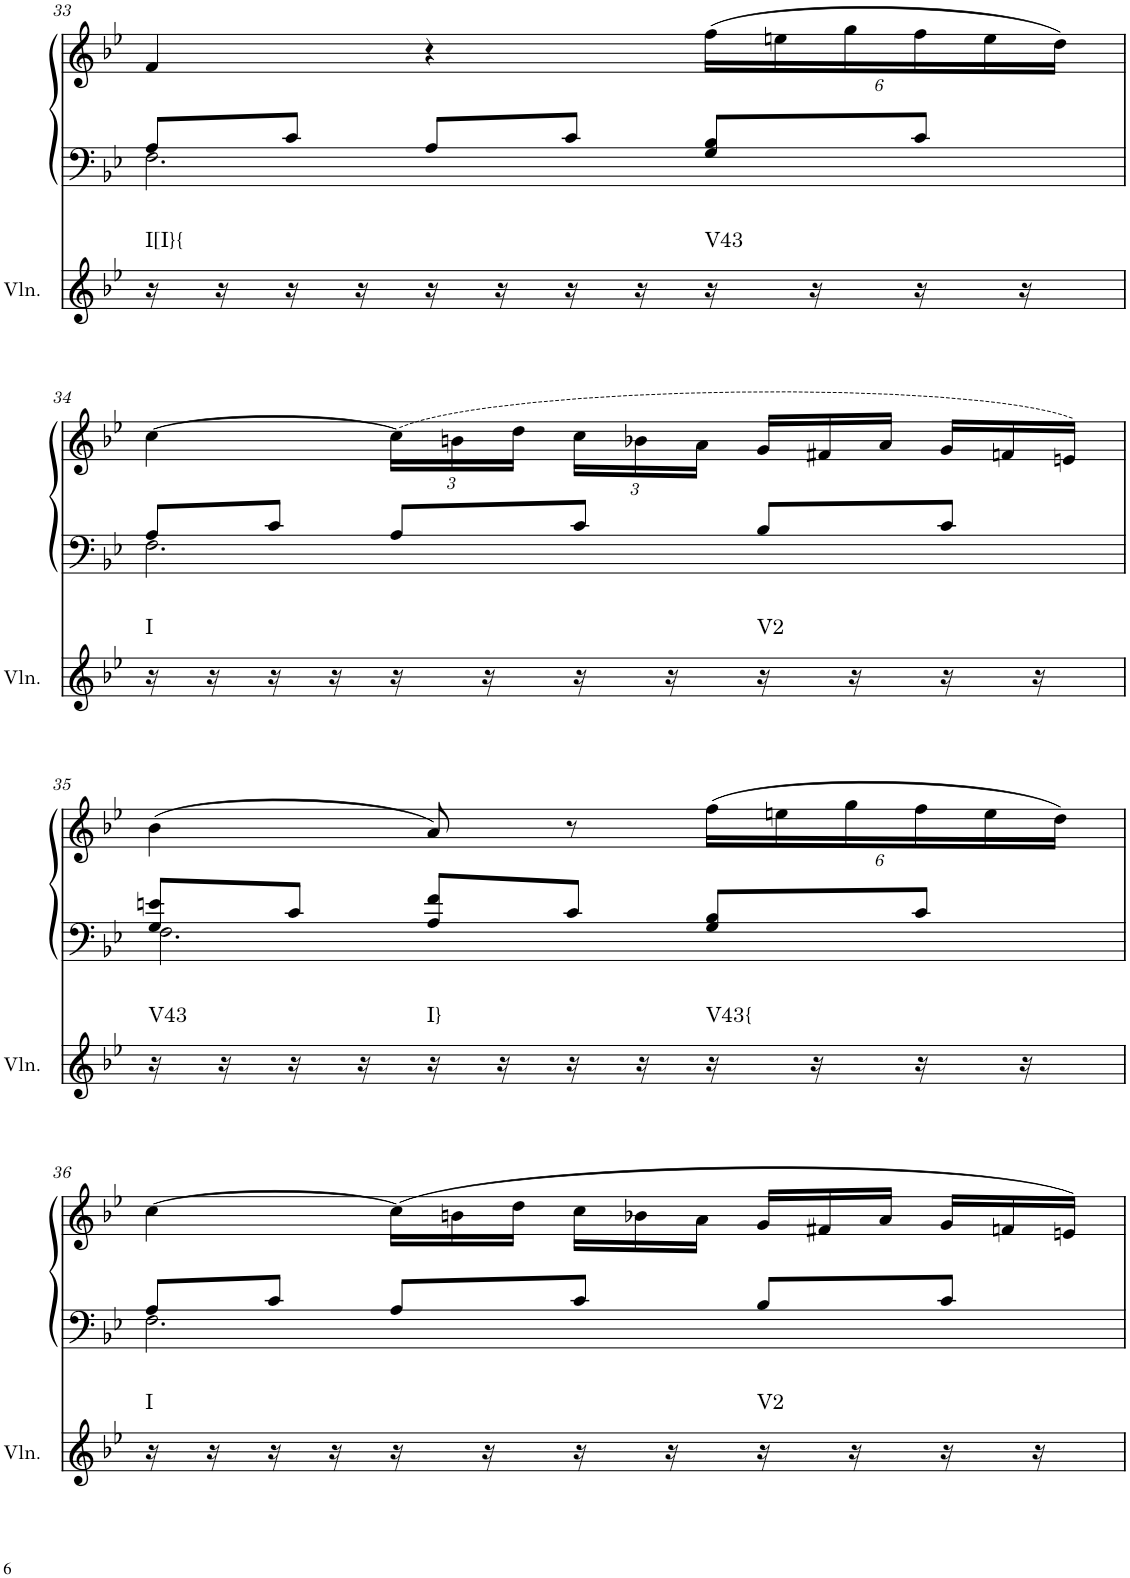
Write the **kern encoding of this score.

**kern	**harte	**kern	**kern
*part2	*part2	*part1	*part1
*staff3	*	*staff2	*staff1
*I"Violin	*	*I"unbenannt2	*
*I'Vln.	*	*	*
!!LO:PB:g=z
*clefG2	*	*clefF4	*clefG2
*k[b-e-]	*	*k[b-e-]	*k[b-e-]
*M3/4	*	*M3/4	*M3/4
=33	=33	=33	=33
*	*	*^	*
!	!LO:H:kt=I[I}{	!	!	!
16r	N	8A/L	2.F\	4f/
16r	.	.	.	.
16r	.	8c/J	.	.
16r	.	.	.	.
16r	.	8A/L	.	4r
16r	.	.	.	.
16r	.	8c/J	.	.
16r	.	.	.	.
*	*	*	*	*Xbrackettup
!	!LO:H:kt=V43	!	!	!
16r	N	8G/ 8B-/L	.	(24ff\LL
.	.	.	.	24een\
16r	.	.	.	.
.	.	.	.	24gg\
16r	.	8c/J	.	24ff\
.	.	.	.	24ee\
16r	.	.	.	.
.	.	.	.	24dd\JJ)
!!LO:LB:g=z
=34	=34	=34	=34	=34
!	!LO:H:kt=I	!	!	!
16r	N	8A/L	2.F\	[4cc\
16r	.	.	.	.
16r	.	8c/J	.	.
16r	.	.	.	.
16r	.	8A/L	.	(24cc\LL]
.	.	.	.	24bn\
16r	.	.	.	.
.	.	.	.	24dd\JJ
16r	.	8c/J	.	24cc\LL
.	.	.	.	24b-X\
16r	.	.	.	.
.	.	.	.	24a\JJ
*	*	*	*	*Xtuplet
!	!LO:H:kt=V2	!	!	!
16r	N	8B-/L	.	24g/LL
.	.	.	.	24f#X/
16r	.	.	.	.
.	.	.	.	24a/JJ
16r	.	8c/J	.	24g/LL
.	.	.	.	24fn/
16r	.	.	.	.
.	.	.	.	24en/JJ)
!!LO:LB:g=z
=35	=35	=35	=35	=35
!	!LO:H:kt=V43	!	!	!
16r	N	8G/ 8en/L	2.F\	(4b-\
16r	.	.	.	.
16r	.	8c/J	.	.
16r	.	.	.	.
!	!LO:H:kt=I}	!	!	!
16r	N	8A/ 8f/L	.	8a/)
16r	.	.	.	.
16r	.	8c/J	.	8r
16r	.	.	.	.
*	*	*	*	*tuplet
!	!LO:H:kt=V43{	!	!	!
16r	N	8G/ 8B-/L	.	(24ff\LL
.	.	.	.	24een\
16r	.	.	.	.
.	.	.	.	24gg\
16r	.	8c/J	.	24ff\
.	.	.	.	24ee\
16r	.	.	.	.
.	.	.	.	24dd\JJ)
!!LO:LB:g=z
=36	=36	=36	=36	=36
!	!LO:H:kt=I	!	!	!
16r	N	8A/L	2.F\	[4cc\
16r	.	.	.	.
16r	.	8c/J	.	.
16r	.	.	.	.
*	*	*	*	*Xtuplet
16r	.	8A/L	.	(24cc\LL]
.	.	.	.	24bn\
16r	.	.	.	.
.	.	.	.	24dd\JJ
16r	.	8c/J	.	24cc\LL
.	.	.	.	24b-X\
16r	.	.	.	.
.	.	.	.	24a\JJ
!	!LO:H:kt=V2	!	!	!
16r	N	8B-/L	.	24g/LL
.	.	.	.	24f#X/
16r	.	.	.	.
.	.	.	.	24a/JJ
16r	.	8c/J	.	24g/LL
.	.	.	.	24fn/
16r	.	.	.	.
.	.	.	.	24en/JJ)
*	*	*v	*v	*
=	=	=	=
*-	*-	*-	*-
